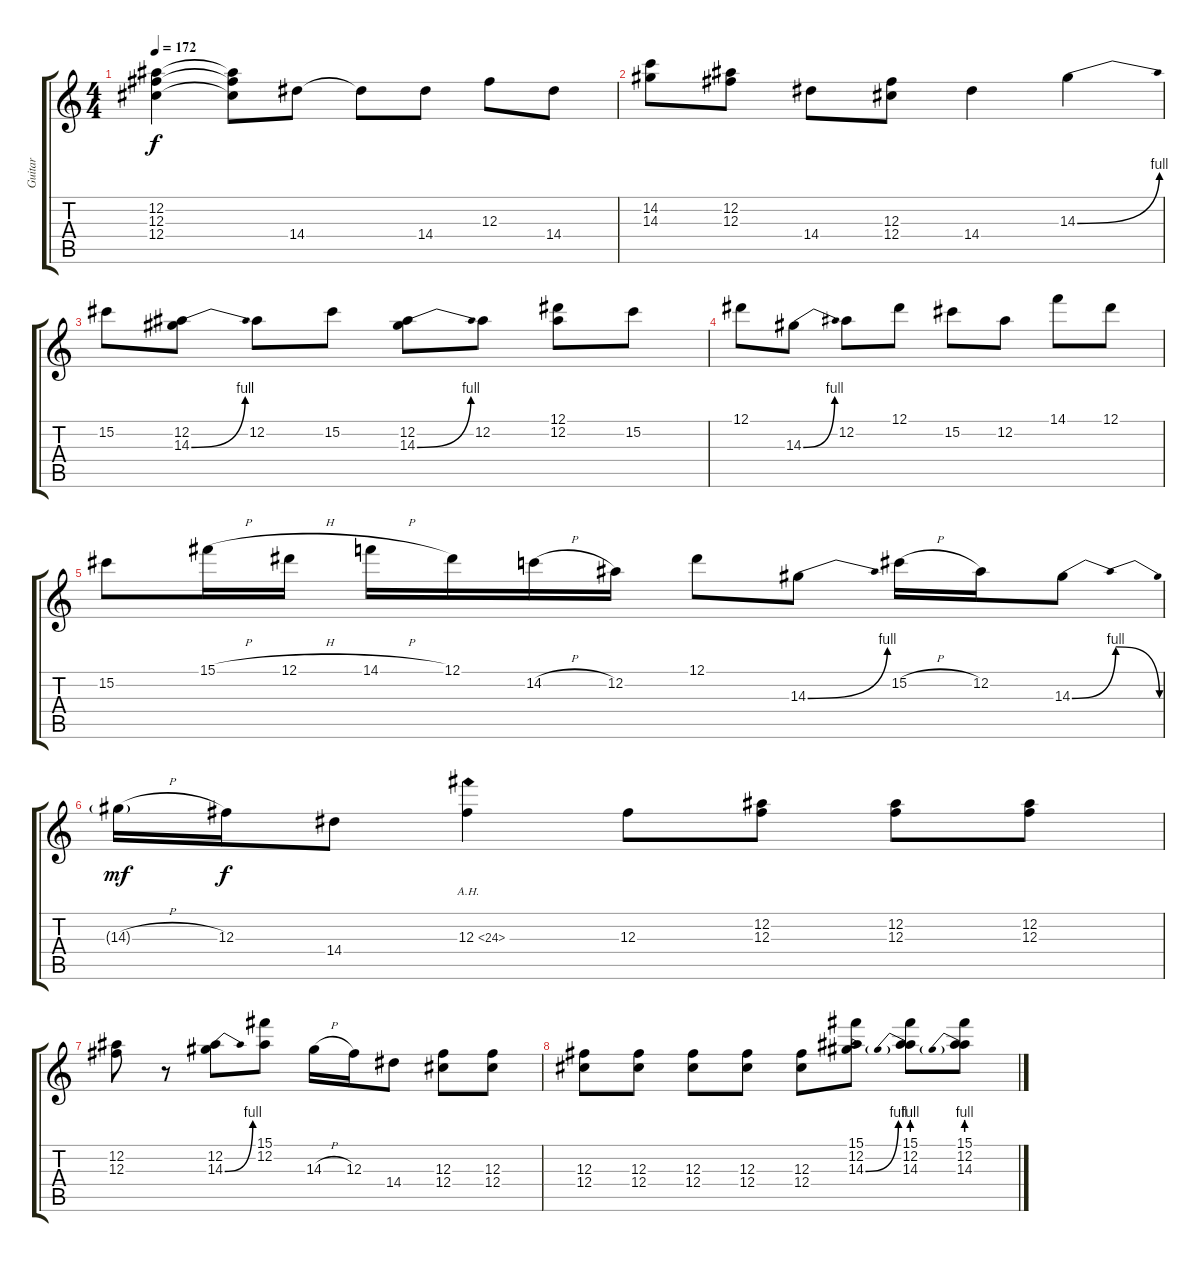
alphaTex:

\track ("Guitar" "Guitar") {instrument overdrivenguitar}
\staff {score tabs}
\tuning (Eb4 Bb3 Gb3 Db3 Ab2 Eb2) {hide}
\ts (4 4)
\tempo 172
\clef g2
\ks c
(12.2 12.3 12.4).4{dy f} (12.2{t} 12.3{t} 12.4{t}).8 14.4.8 14.4{t}.8 14.4.8 12.3.8 14.4.8 |
(14.2 14.3).8 (12.2 12.3).8 14.4.8 (12.3 12.4).8 14.4.4 14.3{be (bend 0 0 60 4)}.4 |
15.2.8 (12.2 14.3{be (bend 0 0 60 4)}).8 12.2.8 15.2.8 (12.2 14.3{be (bend 0 0 60 4)}).8 12.2.8 (12.1 12.2).8 15.2.8 |
12.1.8 14.3{be (bend 0 0 60 4)}.8 12.2.8 12.1.8 15.2.8 12.2.8 14.1.8 12.1.8 |
15.2.8 15.1{h}.16 12.1{h}.16 14.1{h}.16 12.1.16 14.2{h}.16 12.2.16 12.1.8 14.3{be (bend 0 0 60 4)}.8 15.2{h}.16 12.2.16 14.3{be (bendrelease 0 0 15 4 30 4 60 0)}.8 |
14.3{h g}.16{dy mf} 12.3.16{dy f} 14.4.8 12.3{ah 12}.4 12.3.8 (12.2 12.3).8 (12.2 12.3).8 (12.2 12.3).8 |
(12.2 12.3).8 r.8 (12.2 14.3{be (bend 0 0 60 4)}).8 (15.1 12.2).8 14.3{h}.16 12.3.16 14.4.8 (12.3 12.4).8 (12.3 12.4).8 |
(12.3 12.4).8 (12.3 12.4).8 (12.3 12.4).8 (12.3 12.4).8 (12.3 12.4).8 (15.1 12.2 14.3{be (bend 0 0 60 4)}).8 (15.1 12.2 14.3{be (prebend 0 4 60 4)}).8 (15.1 12.2 14.3{be (prebend 0 4 60 4)}).8
